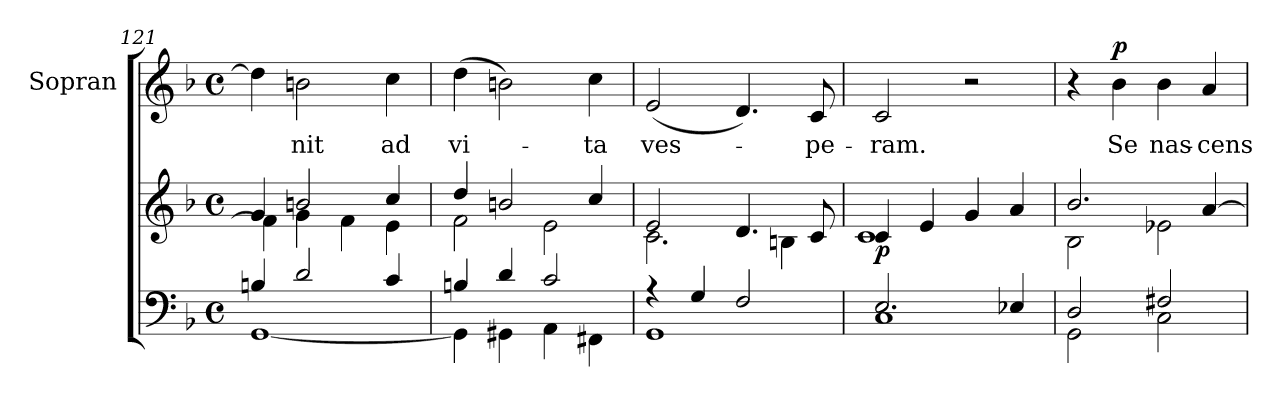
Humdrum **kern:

**kern	**kern	**dynam	**kern	**text	**dynam
*part2	*part2	*part2	*part1	*part1	*part1
*staff3	*staff2	*staff2/3	*staff1	*staff1	*staff1
*	*	*	*I"Sopran	*	*
*	*	*	*I'S.	*	*
*clefF4	*clefG2	*	*clefG2	*	*
*k[b-]	*k[b-]	*	*k[b-]	*	*
*F:	*F:	*	*F:	*	*
*M4/4	*M4/4	*	*M4/4	*	*
*met(c)	*met(c)	*	*met(c)	*	*
=121	=121	=121	=121	=121	=121
*^	*^	*	*	*	*
4Bn/	[<1GG	4g/	4f\]	.	4dd\]	.	.
!	!	!	!	!	!	!LO:LY:b	!
2d/	.	2bn/	4g\	.	2bn\	-nit	.
.	.	.	4f\	.	.	.	.
!	!	!	!	!	!	!LO:LY:b	!
4c/	.	4cc/	4e\	.	4cc\	ad	.
=122	=122	=122	=122	=122	=122	=122	=122
!	!	!	!	!	!	!LO:LY:b	!
4Bn/	4GG\]	4dd/	2f\	.	(>4dd\	vi-	.
4d/	4GG#X\	2bn/	.	.	2bn\)	.	.
2c/	4AA\	.	2e\	.	.	.	.
!	!	!	!	!	!	!LO:LY:b	!
.	4FF#X\	4cc/	.	.	4cc\	-ta	.
!!LO:LB:g=z
=123	=123	=123	=123	=123	=123	=123	=123
!	!	!	!	!	!	!LO:LY:b	!
4rG	1GG	2e/	2.c\	.	(<2e/	ves-	.
4G/	.	.	.	.	.	.	.
2F/	.	4.d/	.	.	4.d/)	.	.
.	.	.	4Bn\	.	.	.	.
!	!	!	!	!	!	!LO:LY:b	!
.	.	8c/	.	.	8c/	-pe-	.
=124	=124	=124	=124	=124	=124	=124	=124
!	!	!	!	!LO:DY:b	!	!LO:LY:b	!
2.E/	1C	4c/	1c	p	2c/	-ram.	.
.	.	4e/	.	.	.	.	.
.	.	4g/	.	.	2r	.	.
4E-X/	.	4a/	.	.	.	.	.
=125	=125	=125	=125	=125	=125	=125	=125
2D/	2GG\	2.b-/	2B-\	.	4r	.	.
!	!	!	!	!	!	!LO:LY:b	!LO:DY:a
.	.	.	.	.	4b-\	Se	p
!	!	!	!	!	!	!LO:LY:b	!
2F#X/	2C\	.	2e-X\	.	4b-\	nas-	.
!	!	!	!	!	!	!LO:LY:b	!
.	.	[>4a/	.	.	4a/	-cens	.
*v	*v	*	*	*	*	*	*
*	*v	*v	*	*	*	*
=	=	=	=	=	=
*-	*-	*-	*-	*-	*-
